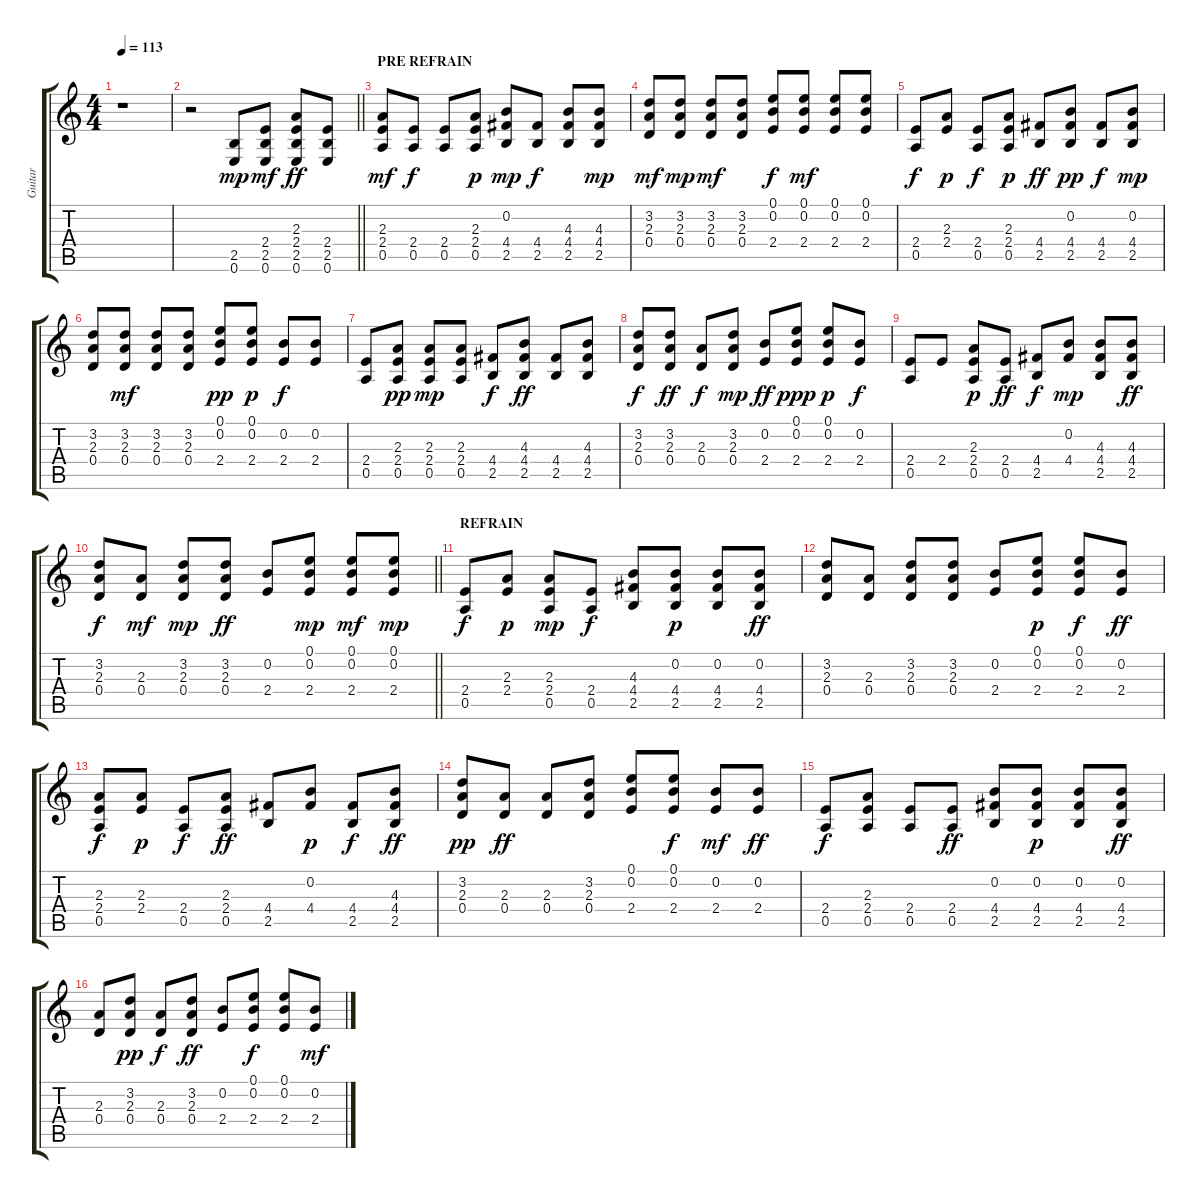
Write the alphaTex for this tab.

\track ("Guitar" "Guitar") {instrument distortionguitar}
\staff {score tabs}
\tuning (E4 B3 G3 D3 A2 E2) {hide}
\ts (4 4)
\tempo 113
\clef g2
\ks c
r.1{dy f} |
\barLineRight lightlight
r.2 (2.5 0.6).8{dy mp} (2.4 2.5 0.6).8{dy mf} (2.3 2.4 2.5 0.6).8{dy ff} (2.4 2.5 0.6).8 |
\section ("" "PRE REFRAIN")
(2.3 2.4 0.5).8{dy mf} (2.4 0.5).8{dy f} (2.4 0.5).8 (2.3 2.4 0.5).8{dy p} (0.2 4.4 2.5).8{dy mp} (4.4 2.5).8{dy f} (4.3 4.4 2.5).8 (4.3 4.4 2.5).8{dy mp} |
(3.2 2.3 0.4).8{dy mf} (3.2 2.3 0.4).8{dy mp} (3.2 2.3 0.4).8{dy mf} (3.2 2.3 0.4).8 (0.1 0.2 2.4).8{dy f} (0.1 0.2 2.4).8{dy mf} (0.1 0.2 2.4).8 (0.1 0.2 2.4).8 |
(2.4 0.5).8{dy f} (2.3 2.4).8{dy p} (2.4 0.5).8{dy f} (2.3 2.4 0.5).8{dy p} (4.4 2.5).8{dy ff} (0.2 4.4 2.5).8{dy pp} (4.4 2.5).8{dy f} (0.2 4.4 2.5).8{dy mp} |
(3.2 2.3 0.4).8 (3.2 2.3 0.4).8{dy mf} (3.2 2.3 0.4).8 (3.2 2.3 0.4).8 (0.1 0.2 2.4).8{dy pp} (0.1 0.2 2.4).8{dy p} (0.2 2.4).8{dy f} (0.2 2.4).8 |
(2.4 0.5).8 (2.3 2.4 0.5).8{dy pp} (2.3 2.4 0.5).8{dy mp} (2.3 2.4 0.5).8 (4.4 2.5).8{dy f} (4.3 4.4 2.5).8{dy ff} (4.4 2.5).8 (4.3 4.4 2.5).8 |
(3.2 2.3 0.4).8{dy f} (3.2 2.3 0.4).8{dy ff} (2.3 0.4).8{dy f} (3.2 2.3 0.4).8{dy mp} (0.2 2.4).8{dy ff} (0.1 0.2 2.4).8{dy ppp} (0.1 0.2 2.4).8{dy p} (0.2 2.4).8{dy f} |
(2.4 0.5).8 2.4.8 (2.3 2.4 0.5).8{dy p} (2.4 0.5).8{dy ff} (4.4 2.5).8{dy f} (0.2 4.4).8{dy mp} (4.3 4.4 2.5).8 (4.3 4.4 2.5).8{dy ff} |
\barLineRight lightlight
(3.2 2.3 0.4).8{dy f} (2.3 0.4).8{dy mf} (3.2 2.3 0.4).8{dy mp} (3.2 2.3 0.4).8{dy ff} (0.2 2.4).8 (0.1 0.2 2.4).8{dy mp} (0.1 0.2 2.4).8{dy mf} (0.1 0.2 2.4).8{dy mp} |
\section ("" "REFRAIN")
(2.4 0.5).8{dy f} (2.3 2.4).8{dy p} (2.3 2.4 0.5).8{dy mp} (2.4 0.5).8{dy f} (4.3 4.4 2.5).8 (0.2 4.4 2.5).8{dy p} (0.2 4.4 2.5).8 (0.2 4.4 2.5).8{dy ff} |
(3.2 2.3 0.4).8 (2.3 0.4).8 (3.2 2.3 0.4).8 (3.2 2.3 0.4).8 (0.2 2.4).8 (0.1 0.2 2.4).8{dy p} (0.1 0.2 2.4).8{dy f} (0.2 2.4).8{dy ff} |
(2.3 2.4 0.5).8{dy f} (2.3 2.4).8{dy p} (2.4 0.5).8{dy f} (2.3 2.4 0.5).8{dy ff} (4.4 2.5).8 (0.2 4.4).8{dy p} (4.4 2.5).8{dy f} (4.3 4.4 2.5).8{dy ff} |
(3.2 2.3 0.4).8{dy pp} (2.3 0.4).8{dy ff} (2.3 0.4).8 (3.2 2.3 0.4).8 (0.1 0.2 2.4).8 (0.1 0.2 2.4).8{dy f} (0.2 2.4).8{dy mf} (0.2 2.4).8{dy ff} |
(2.4 0.5).8{dy f} (2.3 2.4 0.5).8 (2.4 0.5).8 (2.4 0.5).8{dy ff} (0.2 4.4 2.5).8 (0.2 4.4 2.5).8{dy p} (0.2 4.4 2.5).8 (0.2 4.4 2.5).8{dy ff} |
(2.3 0.4).8 (3.2 2.3 0.4).8{dy pp} (2.3 0.4).8{dy f} (3.2 2.3 0.4).8{dy ff} (0.2 2.4).8 (0.1 0.2 2.4).8{dy f} (0.1 0.2 2.4).8 (0.2 2.4).8{dy mf}
